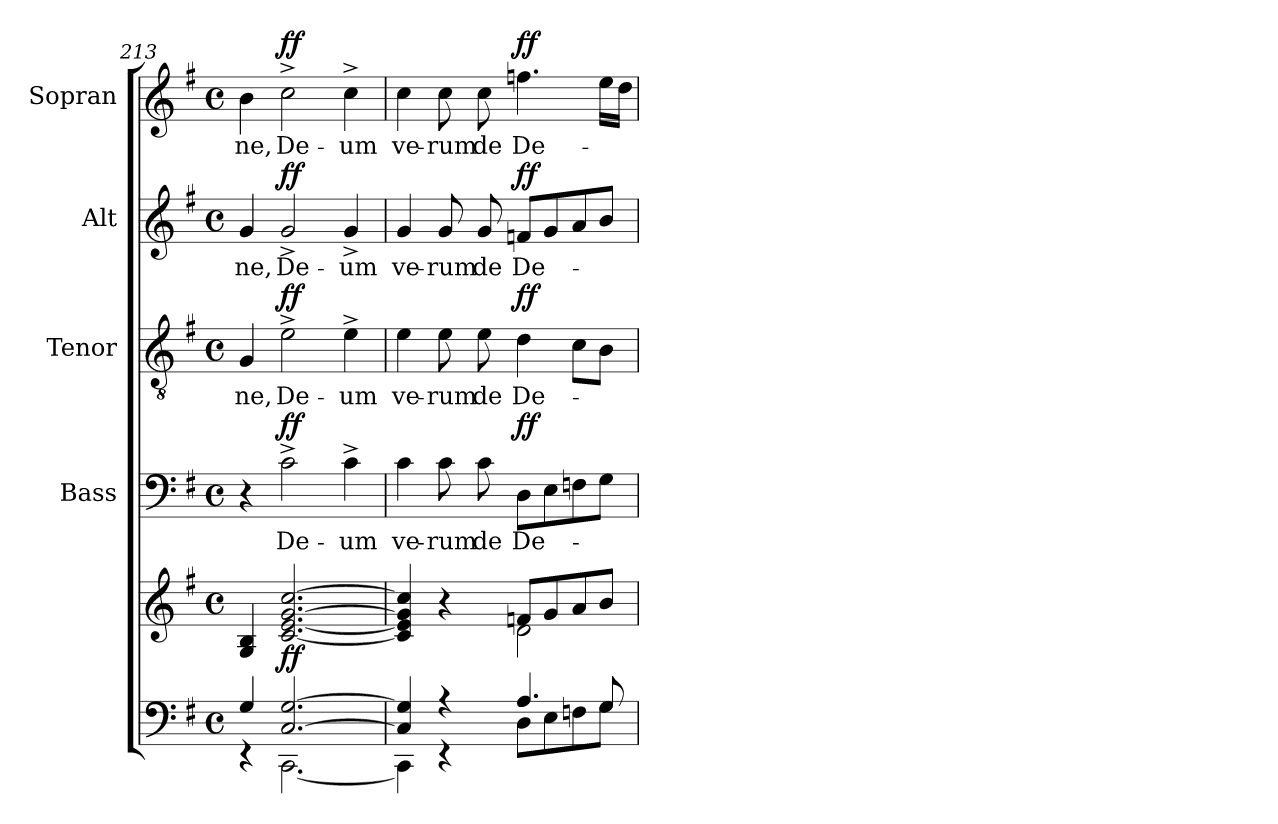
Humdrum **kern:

**kern	**kern	**dynam	**kern	**text	**dynam	**kern	**text	**dynam	**kern	**text	**dynam	**kern	**text	**dynam
*part5	*part5	*part5	*part4	*part4	*part4	*part3	*part3	*part3	*part2	*part2	*part2	*part1	*part1	*part1
*staff6	*staff5	*staff5/6	*staff4	*staff4	*staff4	*staff3	*staff3	*staff3	*staff2	*staff2	*staff2	*staff1	*staff1	*staff1
*	*	*	*I"Bass	*	*	*I"Tenor	*	*	*I"Alt	*	*	*I"Sopran	*	*
*	*	*	*I'B.	*	*	*I'T.	*	*	*I'A.	*	*	*I'S.	*	*
*clefF4	*clefG2	*	*clefF4	*	*	*clefGv2	*	*	*clefG2	*	*	*clefG2	*	*
*k[f#]	*k[f#]	*	*k[f#]	*	*	*k[f#]	*	*	*k[f#]	*	*	*k[f#]	*	*
*G:	*G:	*	*G:	*	*	*G:	*	*	*G:	*	*	*G:	*	*
*M4/4	*M4/4	*	*M4/4	*	*	*M4/4	*	*	*M4/4	*	*	*M4/4	*	*
*met(c)	*met(c)	*	*met(c)	*	*	*met(c)	*	*	*met(c)	*	*	*met(c)	*	*
=213	=213	=213	=213	=213	=213	=213	=213	=213	=213	=213	=213	=213	=213	=213
*^	*	*	*	*	*	*	*	*	*	*	*	*	*	*
!	!	!	!	!	!	!	!	!LO:LY:b	!	!	!LO:LY:b	!	!	!LO:LY:b	!
4G/	4rEE	4G/ 4B/	.	4r	.	.	4G/	-ne,	.	4g/	-ne,	.	4b\	-ne,	.
!	!	!	!LO:DY:b	!	!LO:LY:b	!LO:DY:a	!	!LO:LY:b	!LO:DY:a	!	!LO:LY:b	!LO:DY:a	!	!LO:LY:b	!LO:DY:a
[>2.C/ [>2.G/	[<2.CC\	[2.c/ [2.e/ [2.g/ [2.cc/	ff	2c^>\	De-	ff	2e^>\	De-	ff	2g^>/	De-	ff	2cc^>\	De-	ff
!	!	!	!	!	!LO:LY:b	!	!	!LO:LY:b	!	!	!LO:LY:b	!	!	!LO:LY:b	!
.	.	.	.	4c^>\	-um	.	4e^>\	-um	.	4g^>/	-um	.	4cc^>\	-um	.
=214	=214	=214	=214	=214	=214	=214	=214	=214	=214	=214	=214	=214	=214	=214	=214
*	*	*^	*	*	*	*	*	*	*	*	*	*	*	*	*
!	!	!	!	!	!	!LO:LY:b	!	!	!LO:LY:b	!	!	!LO:LY:b	!	!	!LO:LY:b	!
4C/] 4G/]	4CC\]	4c/] 4e/] 4g/] 4cc/]	2ryy	.	4c\	ve-	.	4e\	ve-	.	4g/	ve-	.	4cc\	ve-	.
!	!	!	!	!	!	!LO:LY:b	!	!	!LO:LY:b	!	!	!LO:LY:b	!	!	!LO:LY:b	!
4r	4r	4r	.	.	8c\	-rum	.	8e\	-rum	.	8g/	-rum	.	8cc\	-rum	.
!	!	!	!	!	!	!LO:LY:b	!	!	!LO:LY:b	!	!	!LO:LY:b	!	!	!LO:LY:b	!
.	.	.	.	.	8c\	de	.	8e\	de	.	8g/	de	.	8cc\	de	.
!	!	!	!	!	!	!LO:LY:b	!LO:DY:a	!	!LO:LY:b	!LO:DY:a	!	!LO:LY:b	!LO:DY:a	!	!LO:LY:b	!LO:DY:a
4.A/	8D\L	8fn/L	2d\	.	8D\L	De-	ff	4d\	De-	ff	8fn/L	De-	ff	4.ffn\	De-	ff
.	8E\	8g/	.	.	8E\	.	.	.	.	.	8g/	.	.	.	.	.
.	8Fn\	8a/	.	.	8Fn\	.	.	8c\L	.	.	8a/	.	.	.	.	.
8G/	8G\J	8b/J	.	.	8G\J	.	.	8B\J	.	.	8b/J	.	.	16ee\LL	.	.
.	.	.	.	.	.	.	.	.	.	.	.	.	.	16dd\JJ	.	.
*v	*v	*	*	*	*	*	*	*	*	*	*	*	*	*	*	*
*	*v	*v	*	*	*	*	*	*	*	*	*	*	*	*	*
=	=	=	=	=	=	=	=	=	=	=	=	=	=	=
*-	*-	*-	*-	*-	*-	*-	*-	*-	*-	*-	*-	*-	*-	*-
